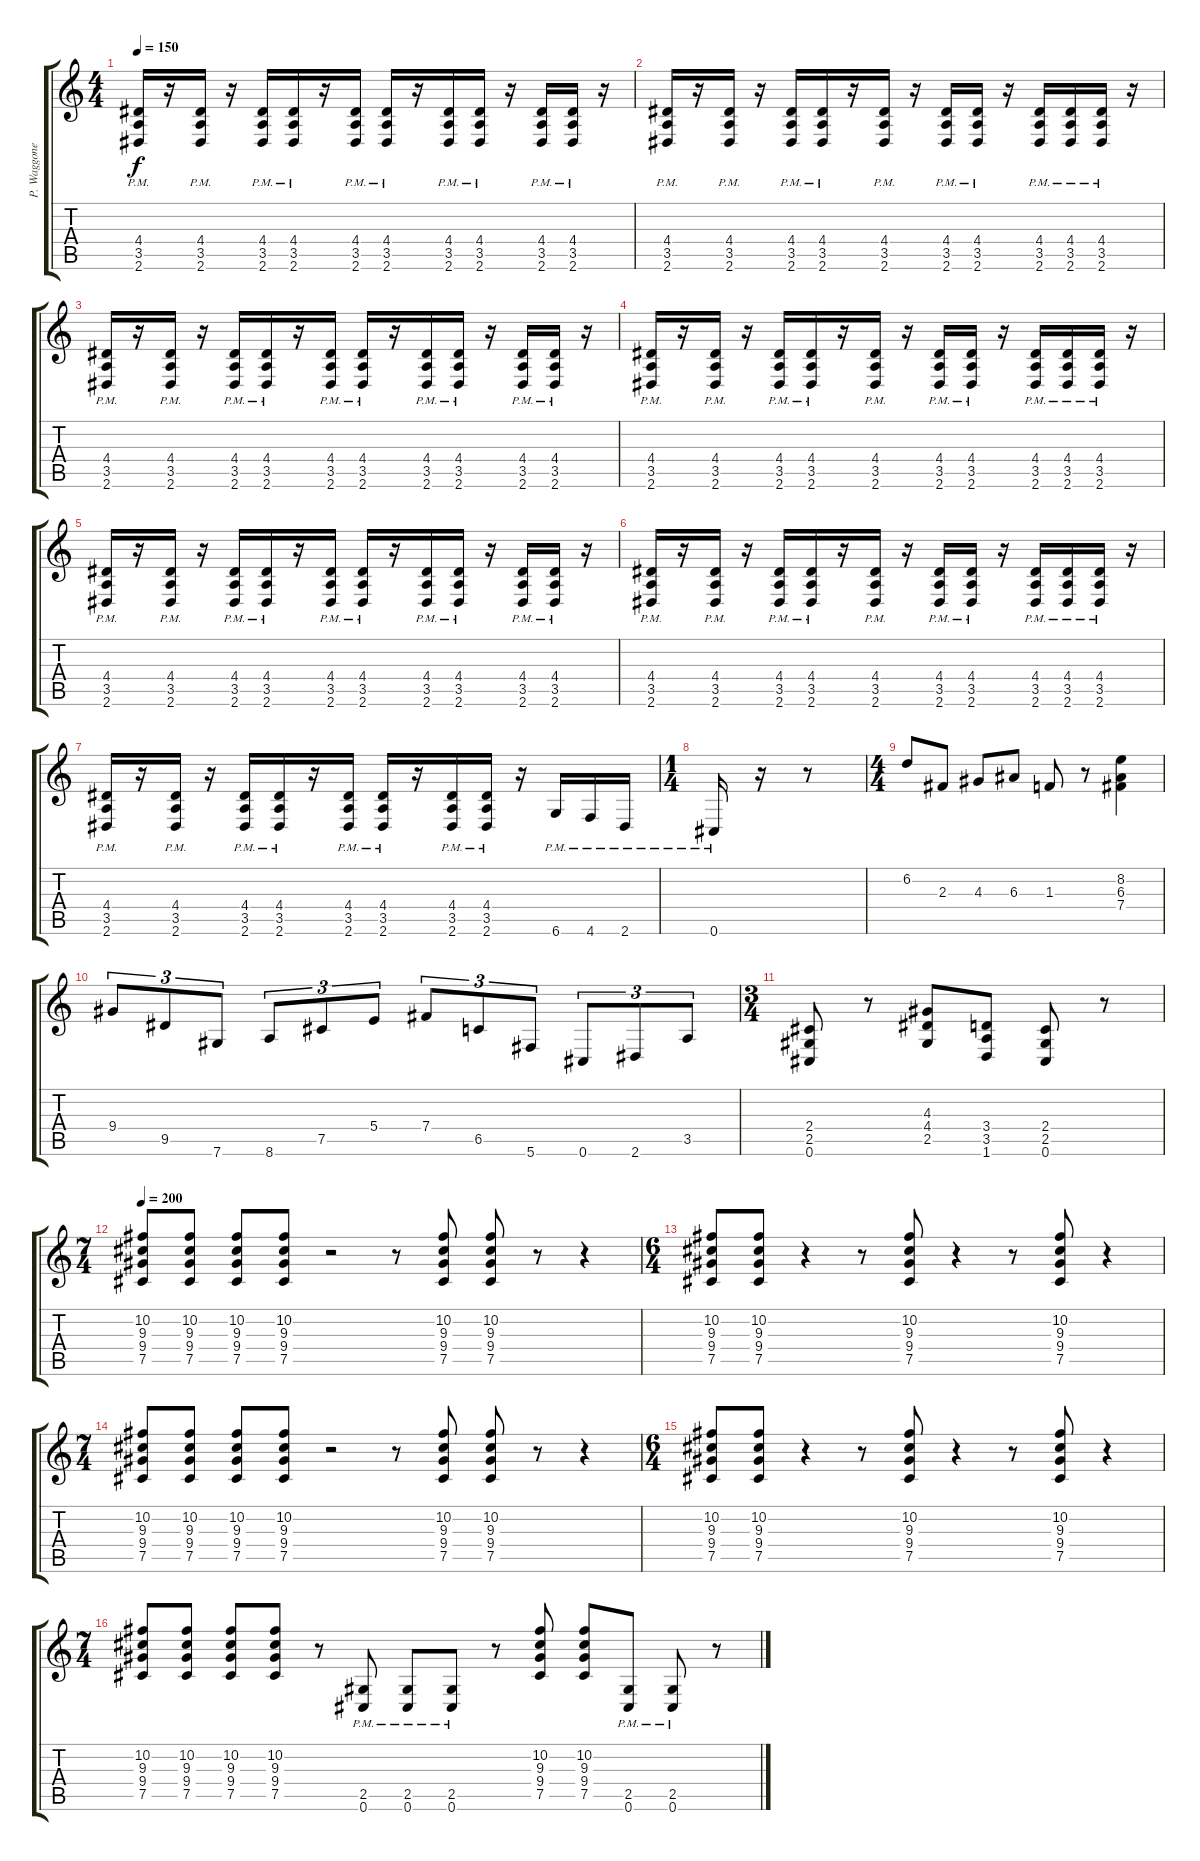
\track ("P. Waggoner Gtr." "P. Waggone") {instrument distortionguitar}
\staff {score tabs}
\tuning (Db4 Ab3 E3 B2 Gb2 Db2) {hide}
\ts (4 4)
\tempo 150
\clef g2
\ks c
(4.4{pm} 3.5{pm} 2.6{pm}).16{dy f} r.16 (4.4{pm} 3.5{pm} 2.6{pm}).16 r.16 (4.4{pm} 3.5{pm} 2.6{pm}).16 (4.4{pm} 3.5{pm} 2.6{pm}).16 r.16 (4.4{pm} 3.5{pm} 2.6{pm}).16 (4.4{pm} 3.5{pm} 2.6{pm}).16 r.16 (4.4{pm} 3.5{pm} 2.6{pm}).16 (4.4{pm} 3.5{pm} 2.6{pm}).16 r.16 (4.4{pm} 3.5{pm} 2.6{pm}).16 (4.4{pm} 3.5{pm} 2.6{pm}).16 r.16 |
(4.4{pm} 3.5{pm} 2.6{pm}).16 r.16 (4.4{pm} 3.5{pm} 2.6{pm}).16 r.16 (4.4{pm} 3.5{pm} 2.6{pm}).16 (4.4{pm} 3.5{pm} 2.6{pm}).16 r.16 (4.4{pm} 3.5{pm} 2.6{pm}).16 r.16 (4.4{pm} 3.5{pm} 2.6{pm}).16 (4.4{pm} 3.5{pm} 2.6{pm}).16 r.16 (4.4{pm} 3.5{pm} 2.6{pm}).16 (4.4{pm} 3.5{pm} 2.6{pm}).16 (4.4{pm} 3.5{pm} 2.6{pm}).16 r.16 |
(4.4{pm} 3.5{pm} 2.6{pm}).16 r.16 (4.4{pm} 3.5{pm} 2.6{pm}).16 r.16 (4.4{pm} 3.5{pm} 2.6{pm}).16 (4.4{pm} 3.5{pm} 2.6{pm}).16 r.16 (4.4{pm} 3.5{pm} 2.6{pm}).16 (4.4{pm} 3.5{pm} 2.6{pm}).16 r.16 (4.4{pm} 3.5{pm} 2.6{pm}).16 (4.4{pm} 3.5{pm} 2.6{pm}).16 r.16 (4.4{pm} 3.5{pm} 2.6{pm}).16 (4.4{pm} 3.5{pm} 2.6{pm}).16 r.16 |
(4.4{pm} 3.5{pm} 2.6{pm}).16 r.16 (4.4{pm} 3.5{pm} 2.6{pm}).16 r.16 (4.4{pm} 3.5{pm} 2.6{pm}).16 (4.4{pm} 3.5{pm} 2.6{pm}).16 r.16 (4.4{pm} 3.5{pm} 2.6{pm}).16 r.16 (4.4{pm} 3.5{pm} 2.6{pm}).16 (4.4{pm} 3.5{pm} 2.6{pm}).16 r.16 (4.4{pm} 3.5{pm} 2.6{pm}).16 (4.4{pm} 3.5{pm} 2.6{pm}).16 (4.4{pm} 3.5{pm} 2.6{pm}).16 r.16 |
(4.4{pm} 3.5{pm} 2.6{pm}).16 r.16 (4.4{pm} 3.5{pm} 2.6{pm}).16 r.16 (4.4{pm} 3.5{pm} 2.6{pm}).16 (4.4{pm} 3.5{pm} 2.6{pm}).16 r.16 (4.4{pm} 3.5{pm} 2.6{pm}).16 (4.4{pm} 3.5{pm} 2.6{pm}).16 r.16 (4.4{pm} 3.5{pm} 2.6{pm}).16 (4.4{pm} 3.5{pm} 2.6{pm}).16 r.16 (4.4{pm} 3.5{pm} 2.6{pm}).16 (4.4{pm} 3.5{pm} 2.6{pm}).16 r.16 |
(4.4{pm} 3.5{pm} 2.6{pm}).16 r.16 (4.4{pm} 3.5{pm} 2.6{pm}).16 r.16 (4.4{pm} 3.5{pm} 2.6{pm}).16 (4.4{pm} 3.5{pm} 2.6{pm}).16 r.16 (4.4{pm} 3.5{pm} 2.6{pm}).16 r.16 (4.4{pm} 3.5{pm} 2.6{pm}).16 (4.4{pm} 3.5{pm} 2.6{pm}).16 r.16 (4.4{pm} 3.5{pm} 2.6{pm}).16 (4.4{pm} 3.5{pm} 2.6{pm}).16 (4.4{pm} 3.5{pm} 2.6{pm}).16 r.16 |
(4.4{pm} 3.5{pm} 2.6{pm}).16 r.16 (4.4{pm} 3.5{pm} 2.6{pm}).16 r.16 (4.4{pm} 3.5{pm} 2.6{pm}).16 (4.4{pm} 3.5{pm} 2.6{pm}).16 r.16 (4.4{pm} 3.5{pm} 2.6{pm}).16 (4.4{pm} 3.5{pm} 2.6{pm}).16 r.16 (4.4{pm} 3.5{pm} 2.6{pm}).16 (4.4{pm} 3.5{pm} 2.6{pm}).16 r.16 6.6{pm}.16 4.6{pm}.16 2.6{pm}.16 |
\ts (1 4)
0.6{pm}.16 r.16 r.8 |
\ts (4 4)
6.2.8 2.3.8 4.3.8 6.3.8 1.3.8 r.8 (8.2 6.3 7.4).4 |
9.4.8{tu (3 2)} 9.5.8{tu (3 2)} 7.6.8{tu (3 2)} 8.6.8{tu (3 2)} 7.5.8{tu (3 2)} 5.4.8{tu (3 2)} 7.4.8{tu (3 2)} 6.5.8{tu (3 2)} 5.6.8{tu (3 2)} 0.6.8{tu (3 2)} 2.6.8{tu (3 2)} 3.5.8{tu (3 2)} |
\ts (3 4)
(2.4 2.5 0.6).8 r.8 (4.3 4.4 2.5).8 (3.4 3.5 1.6).8 (2.4 2.5 0.6).8 r.8 |
\ts (7 4)
\tempo 200
(10.2 9.3 9.4 7.5).8 (10.2 9.3 9.4 7.5).8 (10.2 9.3 9.4 7.5).8 (10.2 9.3 9.4 7.5).8 r.2 r.8 (10.2 9.3 9.4 7.5).8 (10.2 9.3 9.4 7.5).8 r.8 r.4 |
\ts (6 4)
(10.2 9.3 9.4 7.5).8 (10.2 9.3 9.4 7.5).8 r.4 r.8 (10.2 9.3 9.4 7.5).8 r.4 r.8 (10.2 9.3 9.4 7.5).8 r.4 |
\ts (7 4)
(10.2 9.3 9.4 7.5).8 (10.2 9.3 9.4 7.5).8 (10.2 9.3 9.4 7.5).8 (10.2 9.3 9.4 7.5).8 r.2 r.8 (10.2 9.3 9.4 7.5).8 (10.2 9.3 9.4 7.5).8 r.8 r.4 |
\ts (6 4)
(10.2 9.3 9.4 7.5).8 (10.2 9.3 9.4 7.5).8 r.4 r.8 (10.2 9.3 9.4 7.5).8 r.4 r.8 (10.2 9.3 9.4 7.5).8 r.4 |
\ts (7 4)
(10.2 9.3 9.4 7.5).8 (10.2 9.3 9.4 7.5).8 (10.2 9.3 9.4 7.5).8 (10.2 9.3 9.4 7.5).8 r.8 (2.5{pm} 0.6{pm}).8 (2.5{pm} 0.6{pm}).8 (2.5{pm} 0.6{pm}).8 r.8 (10.2 9.3 9.4 7.5).8 (10.2 9.3 9.4 7.5).8 (2.5{pm} 0.6{pm}).8 (2.5{pm} 0.6{pm}).8 r.8
